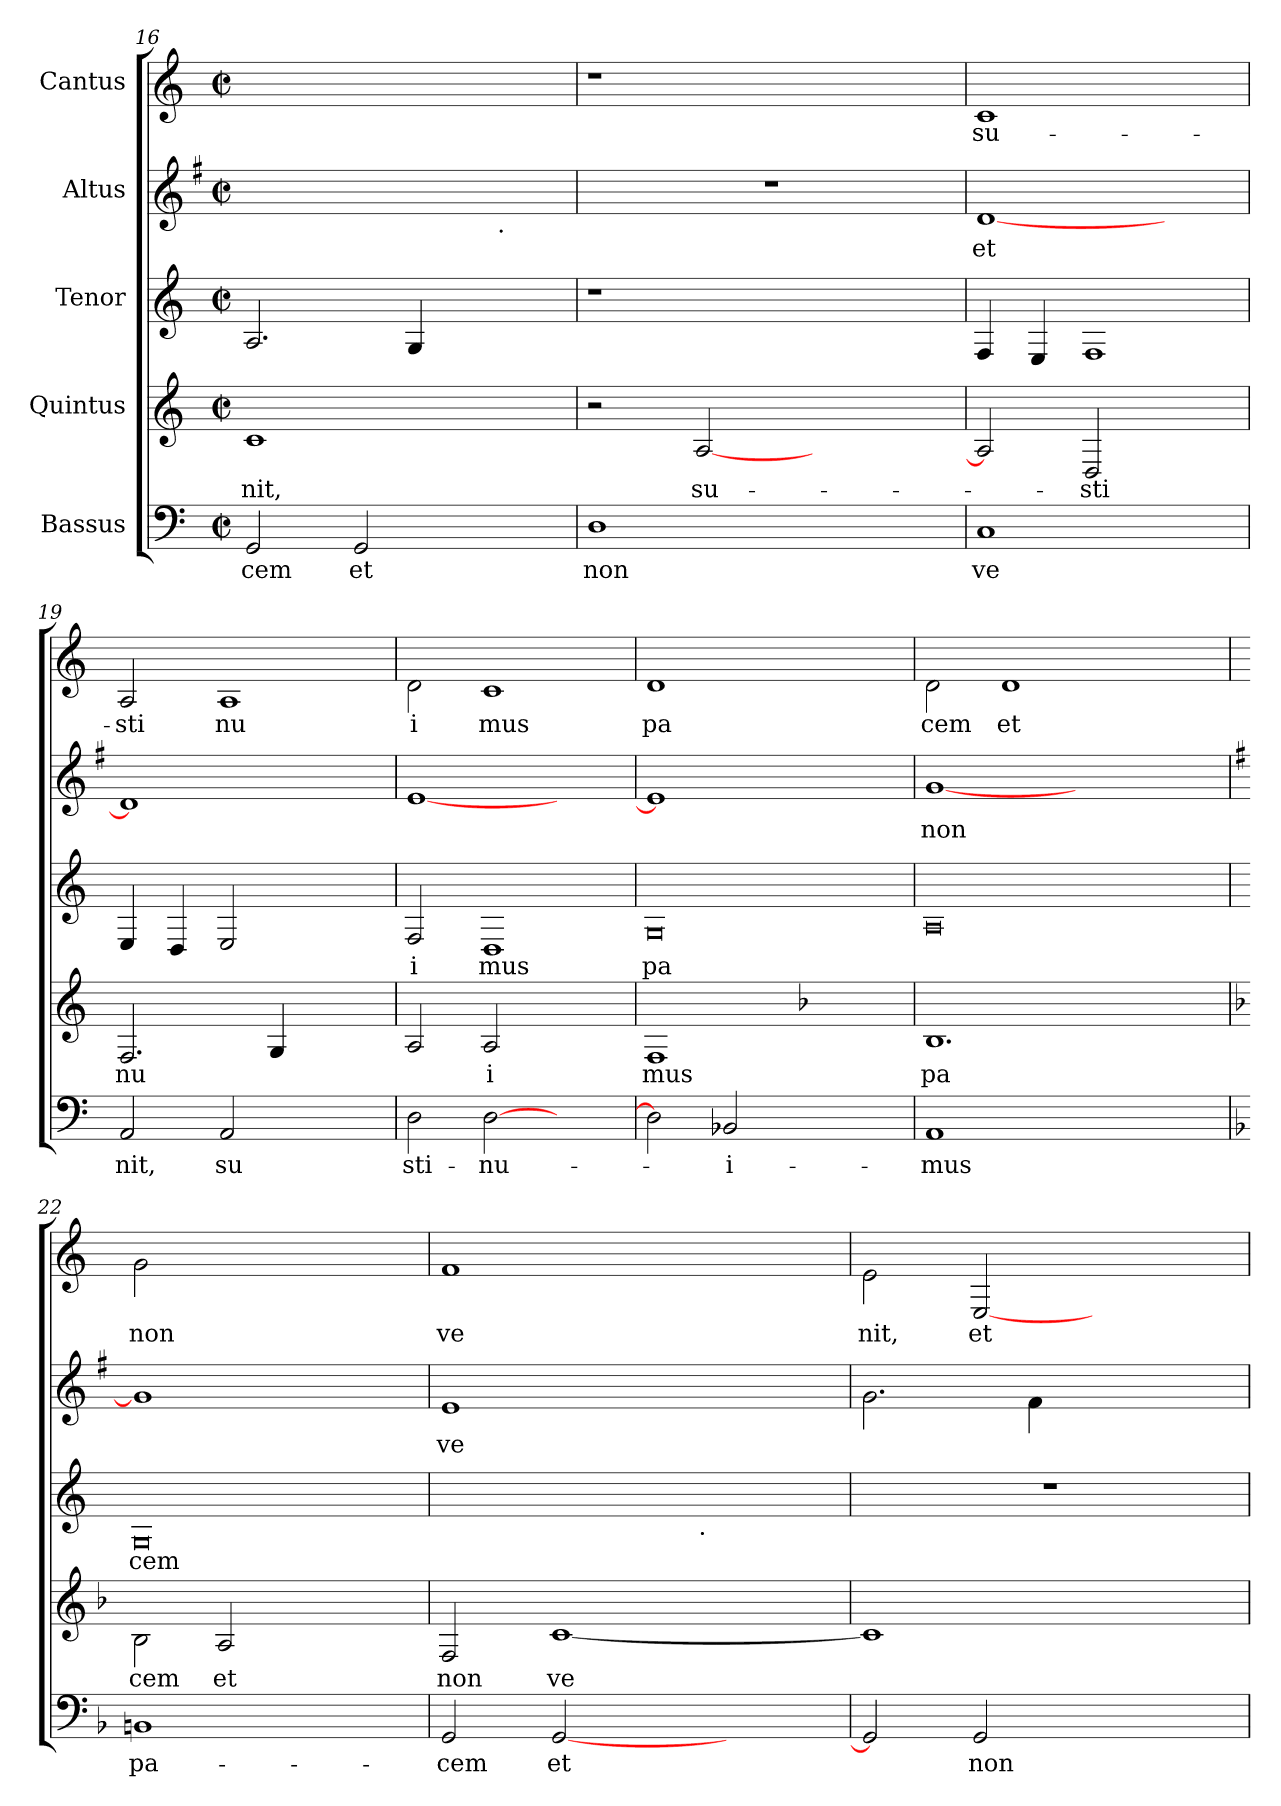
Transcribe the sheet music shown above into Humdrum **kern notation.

**kern	**text	**kern	**text	**kern	**text	**kern	**text	**kern	**text
*part5	*part5	*part4	*part4	*part3	*part3	*part2	*part2	*part1	*part1
*staff5	*staff5	*staff4	*staff4	*staff3	*staff3	*staff2	*staff2	*staff1	*staff1
*I"Bassus	*	*I"Quintus	*	*I"Tenor	*	*I"Altus	*	*I"Cantus	*
!!LO:LB:g=z
*clefF4	*	*clefG2	*	*clefG2	*	*clefG2	*	*clefG2	*
*k[]	*	*k[]	*	*k[]	*	*k[f#]	*	*k[]	*
*C:	*	*C:	*	*C:	*	*G:	*	*C:	*
*M2/2	*	*M2/2	*	*M2/2	*	*M2/2	*	*M2/2	*
*met(c|)	*	*met(c|)	*	*met(c|)	*	*met(c|)	*	*met(c|)	*
=16B	=16B	=16B	=16B	=16B	=16B	=16B	=16B	=16B	=16B
!	!LO:LY:b	!	!LO:LY:b	!	!	!	!	!	!
2GG/	cem	1c	-nit,	2.A/	.	4ryy	.	4ryy	.
.	.	.	.	.	.	4ryy	.	4ryy	.
!	!LO:LY:b	!	!	!	!	!	!	!	!
2GG/	et	.	.	.	.	4ryy	.	4ryy	.
.	.	.	.	4G/	.	32ryy	.	4ryy	.
.	.	.	.	.	.	32ryy	.	.	.
.	.	.	.	.	.	32ryy	.	.	.
.	.	.	.	.	.	32ryy	.	.	.
.	.	.	.	.	.	32ryy	.	.	.
.	.	.	.	.	.	32ryy	.	.	.
!	!	!	!	!	!	!LO:TX:b:t=.	!	!	!
.	.	.	.	.	.	32ryy	.	.	.
.	.	.	.	.	.	4ryy	.	.	.
8..ryy	.	8..ryy	.	8..ryy	.	.	.	8..ryy	.
=17A	=17A	=17A	=17A	=17A	=17A	=17A	=17A	=17A	=17A
!	!LO:LY:b	!	!	!	!	!	!	!	!
1D	non	2r	.	1r	.	4ryy	.	1r	.
.	.	.	.	.	.	4ryy	.	.	.
!	!	!	!LO:LY:b	!	!	!	!	!	!
.	.	[2A/	su-	.	.	4ryy	.	.	.
.	.	.	.	.	.	32ryy	.	.	.
.	.	.	.	.	.	1r	.	.	.
2ryy	.	2ryy	.	2ryy	.	.	.	2ryy	.
4ryy	.	4ryy	.	4ryy	.	.	.	4ryy	.
32ryy	.	32ryy	.	32ryy	.	.	.	32ryy	.
!!LO:LB:g=z
=18A	=18A	=18A	=18A	=18A	=18A	=18A	=18A	=18A	=18A
!	!LO:LY:b	!	!	!	!	!	!LO:LY:b	!	!LO:LY:b
1C	ve	2A/]	.	4F/	.	[1d	et	1c	su-
.	.	.	.	4E/	.	.	.	.	.
!	!	!	!LO:LY:b	!	!	!	!	!	!
.	.	2D/	-sti	1F	.	.	.	.	.
2ryy	.	2ryy	.	.	.	2ryy	.	2ryy	.
!!LO:LB:g=z
=19	=19	=19	=19	=19	=19	=19	=19	=19	=19
!	!LO:LY:b	!	!LO:LY:b	!	!	!	!	!	!LO:LY:b
2AA/	nit,	2.F/	nu	4E/	.	1d]	.	2A/	-sti
.	.	.	.	4D/	.	.	.	.	.
!	!LO:LY:b	!	!	!	!	!	!	!	!LO:LY:b
2AA/	su	.	.	2E/	.	.	.	1A	nu
.	.	4G/	.	.	.	.	.	.	.
2ryy	.	2ryy	.	2ryy	.	2ryy	.	.	.
=19A	=19A	=19A	=19A	=19A	=19A	=19A	=19A	=19A	=19A
!	!LO:LY:b	!	!	!	!LO:LY:b	!	!	!	!LO:LY:b
2D\	sti-	2A/	.	2F/	-i	[1e	.	2d\	i
!	!LO:LY:b	!	!LO:LY:b	!	!LO:LY:b	!	!	!	!LO:LY:b
[2D\	-nu-	2A/	i	1D	mus	.	.	1c	mus
2ryy	.	2ryy	.	.	.	2ryy	.	.	.
=20A	=20A	=20A	=20A	=20A	=20A	=20A	=20A	=20A	=20A
!	!	!	!LO:LY:b	!	!LO:LY:b	!	!	!	!LO:LY:b
2D\]	.	1F	mus	0G	pa	1e]	.	1d	pa
!	!LO:LY:b	!	!	!	!	!	!	!	!
2BB-X/	-i-	.	.	.	.	.	.	.	.
*	*	*k[b-]	*	*	*	*	*	*	*
*	*	*F:	*	*	*	*	*	*	*
1ryy	.	1ryy	.	.	.	1ryy	.	1ryy	.
!!LO:LB:g=z
=21A	=21A	=21A	=21A	=21A	=21A	=21A	=21A	=21A	=21A
!	!LO:LY:b	!	!LO:LY:b	!	!	!	!LO:LY:b	!	!LO:LY:b
1AA	-mus	1.B-	pa	0A	.	[1g	non	2d\	cem
!	!	!	!	!	!	!	!	!	!LO:LY:b
.	.	.	.	.	.	.	.	1d	et
1ryy	.	.	.	.	.	1ryy	.	.	.
.	.	2ryy	.	.	.	.	.	2ryy	.
=22A	=22A	=22A	=22A	=22A	=22A	=22A	=22A	=22A	=22A
*k[b-]	*	*	*	*	*	*	*	*	*
*F:	*	*	*	*	*	*	*	*	*
!	!LO:LY:b	!	!LO:LY:b	!	!LO:LY:b	!	!	!	!LO:LY:b
1BBn	pa-	2B-\	cem	0G	cem	1g]	.	2g\	non
!	!	!	!LO:LY:b	!	!	!	!	!	!
.	.	2A/	et	.	.	.	.	1.ryy	.
1ryy	.	1ryy	.	.	.	1ryy	.	.	.
!!LO:LB:g=z
=23	=23	=23	=23	=23	=23	=23	=23	=23	=23
!	!LO:LY:b	!	!LO:LY:b	!	!	!	!LO:LY:b	!	!LO:LY:b
2GG/	-cem	2F/	non	4ryy	.	1e	ve	1f	ve
.	.	.	.	4ryy	.	.	.	.	.
!	!LO:LY:b	!	!LO:LY:b	!	!	!	!	!	!
[2GG/	et	[1c	ve	4ryy	.	.	.	.	.
.	.	.	.	32ryy	.	.	.	.	.
.	.	.	.	32ryy	.	.	.	.	.
.	.	.	.	32ryy	.	.	.	.	.
.	.	.	.	32ryy	.	.	.	.	.
.	.	.	.	32ryy	.	.	.	.	.
.	.	.	.	32ryy	.	.	.	.	.
!	!	!	!	!LO:TX:b:t=.	!	!	!	!	!
.	.	.	.	32ryy	.	.	.	.	.
.	.	.	.	4ryy	.	.	.	.	.
2ryy	.	.	.	.	.	2ryy	.	2ryy	.
.	.	.	.	4ryy	.	.	.	.	.
.	.	.	.	32ryy	.	.	.	.	.
!!LO:LB:g=z
=23A	=23A	=23A	=23A	=23A	=23A	=23A	=23A	=23A	=23A
!	!	!	!	!	!	!	!	!	!LO:LY:b
2GG/]	.	1c]	.	4ryy	.	2.g\	.	2e\	nit,
.	.	.	.	4ryy	.	.	.	.	.
!	!LO:LY:b	!	!	!	!	!	!	!	!LO:LY:b
2GG/	non	.	.	4ryy	.	.	.	[2E/	et
.	.	.	.	32ryy	.	4f#\	.	.	.
.	.	.	.	1r	.	.	.	.	.
2ryy	.	2ryy	.	.	.	2ryy	.	2ryy	.
4ryy	.	4ryy	.	.	.	4ryy	.	4ryy	.
32ryy	.	32ryy	.	.	.	32ryy	.	32ryy	.
=	=	=	=	=	=	=	=	=	=
*-	*-	*-	*-	*-	*-	*-	*-	*-	*-
